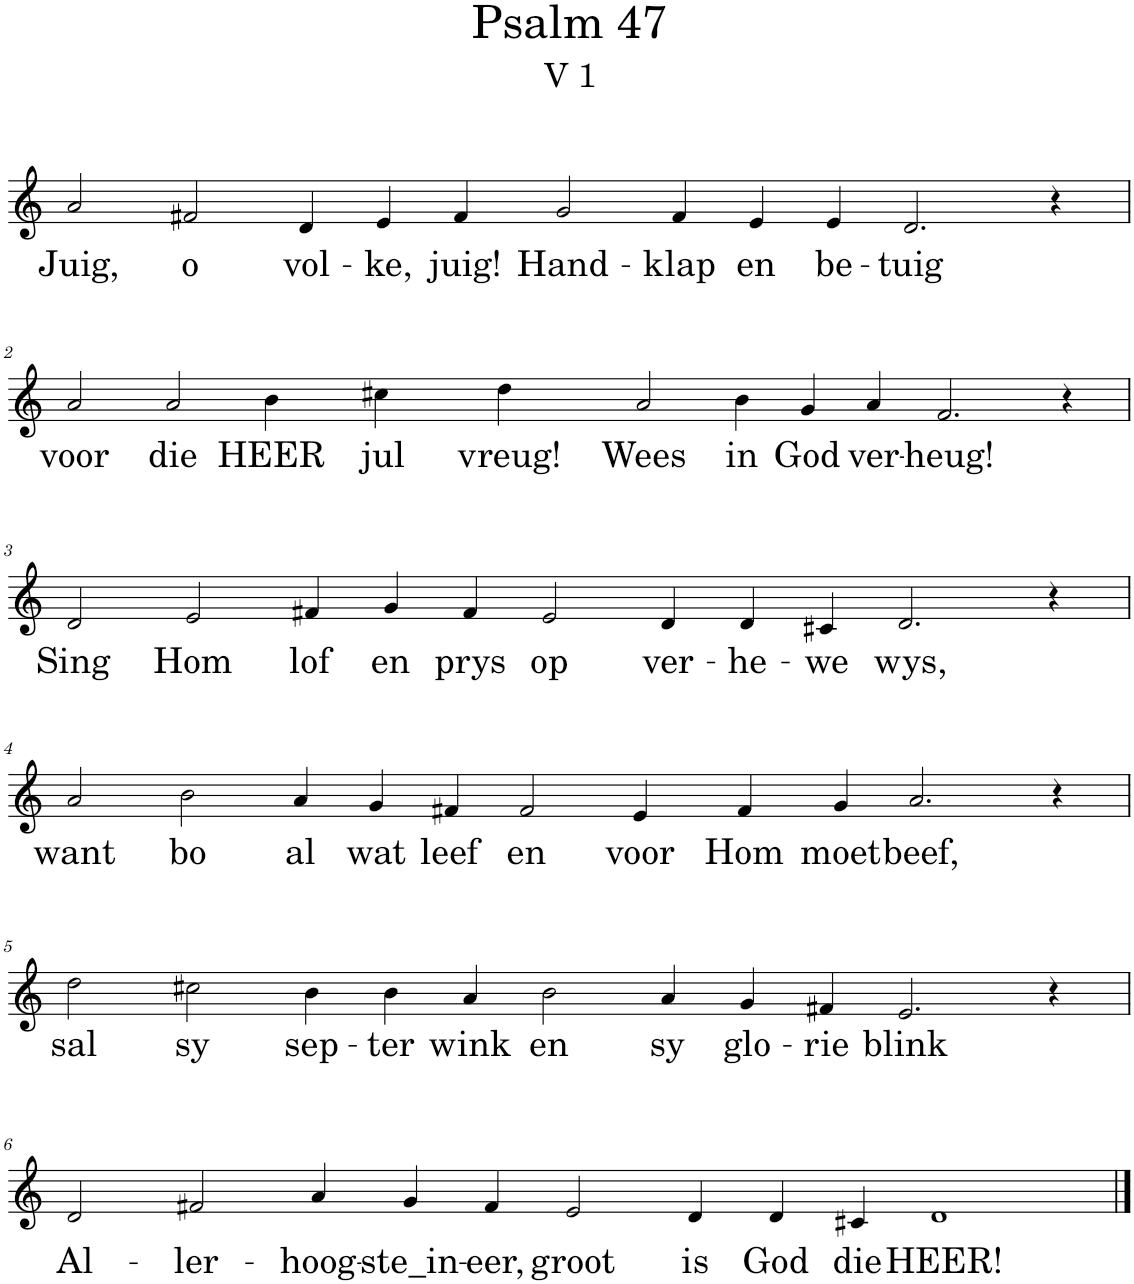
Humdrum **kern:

**kern	**text
*part1	*part1
*staff1	*staff1
*I"Pipe Organ	*
*I'Org.	*
*clefG2	*
*k[]	*
*M16/4	*
=1	=1
!	!LO:LY:b
2a/	Juig,
!	!LO:LY:b
2f#X/	o
!	!LO:LY:b
4d/	vol-
!	!LO:LY:b
4e/	-ke,
!	!LO:LY:b
4f#/	juig!
!	!LO:LY:b
2g/	Hand-
!	!LO:LY:b
4f#/	-klap
!	!LO:LY:b
4e/	en
!	!LO:LY:b
4e/	be-
!	!LO:LY:b
2.d/	-tuig
4r	.
!!LO:LB:g=z
=2	=2
!	!LO:LY:b
2a/	voor
!	!LO:LY:b
2a/	die
!	!LO:LY:b
4b\	HEER
!	!LO:LY:b
4cc#X\	jul
!	!LO:LY:b
4dd\	vreug!
!	!LO:LY:b
2a/	Wees
!	!LO:LY:b
4b\	in
!	!LO:LY:b
4g/	God
!	!LO:LY:b
4a/	ver-
!	!LO:LY:b
2.f/	-heug!
4r	.
!!LO:LB:g=z
=3	=3
!	!LO:LY:b
2d/	Sing
!	!LO:LY:b
2e/	Hom
!	!LO:LY:b
4f#X/	lof
!	!LO:LY:b
4g/	en
!	!LO:LY:b
4f#/	prys
!	!LO:LY:b
2e/	op
!	!LO:LY:b
4d/	ver-
!	!LO:LY:b
4d/	-he-
!	!LO:LY:b
4c#X/	-we
!	!LO:LY:b
2.d/	wys,
4r	.
!!LO:LB:g=z
=4	=4
!	!LO:LY:b
2a/	want
!	!LO:LY:b
2b\	bo
!	!LO:LY:b
4a/	al
!	!LO:LY:b
4g/	wat
!	!LO:LY:b
4f#X/	leef
!	!LO:LY:b
2f#/	en
!	!LO:LY:b
4e/	voor
!	!LO:LY:b
4f#/	Hom
!	!LO:LY:b
4g/	moet
!	!LO:LY:b
2.a/	beef,
4r	.
!!LO:LB:g=z
=5	=5
!	!LO:LY:b
2dd\	sal
!	!LO:LY:b
2cc#X\	sy
!	!LO:LY:b
4b\	sep-
!	!LO:LY:b
4b\	-ter
!	!LO:LY:b
4a/	wink
!	!LO:LY:b
2b\	en
!	!LO:LY:b
4a/	sy
!	!LO:LY:b
4g/	glo-
!	!LO:LY:b
4f#X/	-rie
!	!LO:LY:b
2.e/	blink
4r	.
!!LO:LB:g=z
=6	=6
!	!LO:LY:b
2d/	Al-
!	!LO:LY:b
2f#X/	-ler-
!	!LO:LY:b
4a/	-hoog-
!	!LO:LY:b
4g/	-ste_in-
!	!LO:LY:b
4f#/	-eer,
!	!LO:LY:b
2e/	groot
!	!LO:LY:b
4d/	is
!	!LO:LY:b
4d/	God
!	!LO:LY:b
4c#X/	die
!	!LO:LY:b
1d	HEER!
==	==
*-	*-
